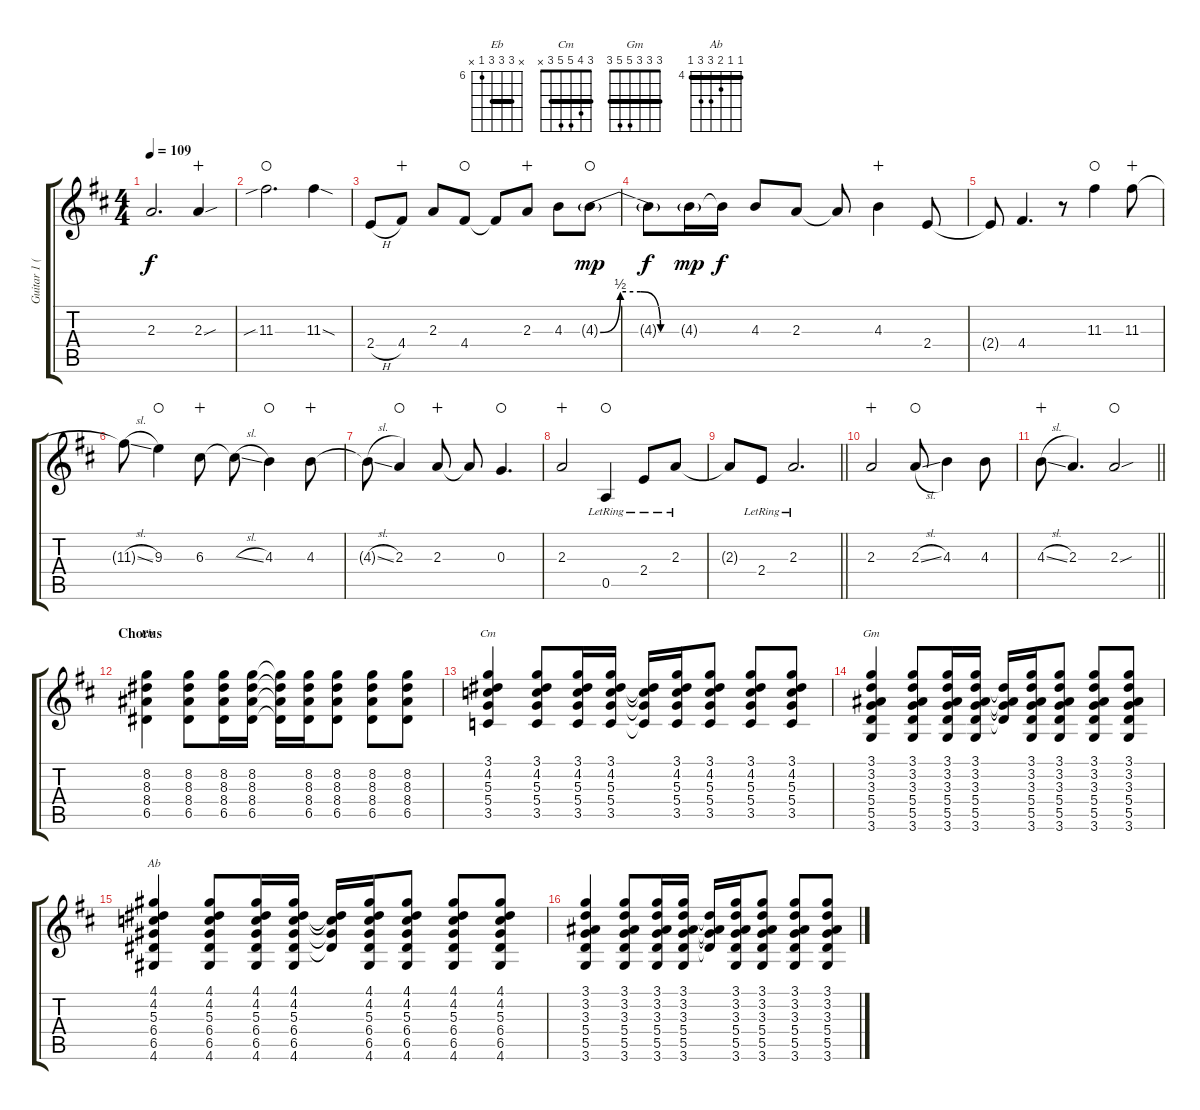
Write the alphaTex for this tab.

\track ("Guitar 1 (Tim Wheeler)" "Guitar 1 (") {instrument electricguitarclean}
\staff {score tabs}
\tuning (E4 B3 G3 D3 A2 E2) {hide}
\chord ("Eb" x 8 8 8 6 x) {firstfret 6 barre 8}
\chord ("Cm" 3 4 5 5 3 x) {barre 3}
\chord ("Gm" 3 3 3 5 5 3) {barre 3}
\chord ("Ab" 4 4 5 6 6 4) {firstfret 4 barre 4}
\ts (4 4)
\tempo 109
\clef g2
\ks d
2.3{t}.2{d dy f} 2.3{sou}.4{wahc} |
11.3{sib}.2{d waho} 11.3{sod}.4 |
2.4{h}.8 4.4.8{wahc} 2.3.8 4.4.8{waho} 4.4{t}.8 2.3.8{wahc} 4.3.8 4.3{be (custom 0 0 15 2 30 2 45 0 60 0) g}.8{dy mp waho} |
4.3{t}.8{dy f} 4.3{g}.16{dy mp} 4.3{t}.16{dy f} 4.3.8 2.3.8 2.3{t}.8 4.3.4{wahc} 2.4.8 |
2.4{t}.8 4.4.4{d} r.8 11.3.4{waho} 11.3.8{wahc} |
11.3{sl t}.8 9.3.4{waho} 6.3.8{wahc} 6.3{sl t}.8 4.3.4{waho} 4.3.8{wahc} |
4.3{sl t}.8 2.3.4{waho} 2.3.8{wahc} 2.3{t}.8 0.3.4{d waho} |
2.3.2{wahc} 0.5{lr}.4{waho} 2.4{lr}.8 2.3{lr}.8 |
\barLineRight lightlight
2.3{t}.8 2.4{lr}.8 2.3{lr}.2{d} |
2.3.2{wahc} 2.3{sl}.8{waho} 4.3.4 4.3.8 |
\barLineRight lightlight
4.3{sl}.8{wahc} 2.3.4{d} 2.3{sou}.2{waho} |
\section ("" "Chorus")
(8.2 8.3 8.4 6.5).4{ch "Eb" volume 14 instrument electricguitarclean} (8.2 8.3 8.4 6.5).8 (8.2 8.3 8.4 6.5).16 (8.2 8.3 8.4 6.5).16 (8.2{t} 8.3{t} 8.4{t} 6.5{t}).16 (8.2 8.3 8.4 6.5).16 (8.2 8.3 8.4 6.5).8 (8.2 8.3 8.4 6.5).8 (8.2 8.3 8.4 6.5).8 |
(3.1 4.2 5.3 5.4 3.5).4{ch "Cm"} (3.1 4.2 5.3 5.4 3.5).8 (3.1 4.2 5.3 5.4 3.5).16 (3.1 4.2 5.3 5.4 3.5).16 (4.2{t} 5.3{t} 5.4{t} 3.5{t}).16 (3.1 4.2 5.3 5.4 3.5).16 (3.1 4.2 5.3 5.4 3.5).8 (3.1 4.2 5.3 5.4 3.5).8 (3.1 4.2 5.3 5.4 3.5).8 |
(3.1 3.2 3.3 5.4 5.5 3.6).4{ch "Gm"} (3.1 3.2 3.3 5.4 5.5 3.6).8 (3.1 3.2 3.3 5.4 5.5 3.6).16 (3.1 3.2 3.3 5.4 5.5 3.6).16 (3.2{t} 3.3{t} 5.4{t} 5.5{t}).16 (3.1 3.2 3.3 5.4 5.5 3.6).16 (3.1 3.2 3.3 5.4 5.5 3.6).8 (3.1 3.2 3.3 5.4 5.5 3.6).8 (3.1 3.2 3.3 5.4 5.5 3.6).8 |
(4.1 4.2 5.3 6.4 6.5 4.6).4{ch "Ab"} (4.1 4.2 5.3 6.4 6.5 4.6).8 (4.1 4.2 5.3 6.4 6.5 4.6).16 (4.1 4.2 5.3 6.4 6.5 4.6).16 (4.2{t} 5.3{t} 6.4{t} 6.5{t}).16 (4.1 4.2 5.3 6.4 6.5 4.6).16 (4.1 4.2 5.3 6.4 6.5 4.6).8 (4.1 4.2 5.3 6.4 6.5 4.6).8 (4.1 4.2 5.3 6.4 6.5 4.6).8 |
(3.1 3.2 3.3 5.4 5.5 3.6).4 (3.1 3.2 3.3 5.4 5.5 3.6).8 (3.1 3.2 3.3 5.4 5.5 3.6).16 (3.1 3.2 3.3 5.4 5.5 3.6).16 (3.2{t} 3.3{t} 5.4{t} 5.5{t}).16 (3.1 3.2 3.3 5.4 5.5 3.6).16 (3.1 3.2 3.3 5.4 5.5 3.6).8 (3.1 3.2 3.3 5.4 5.5 3.6).8 (3.1 3.2 3.3 5.4 5.5 3.6).8
